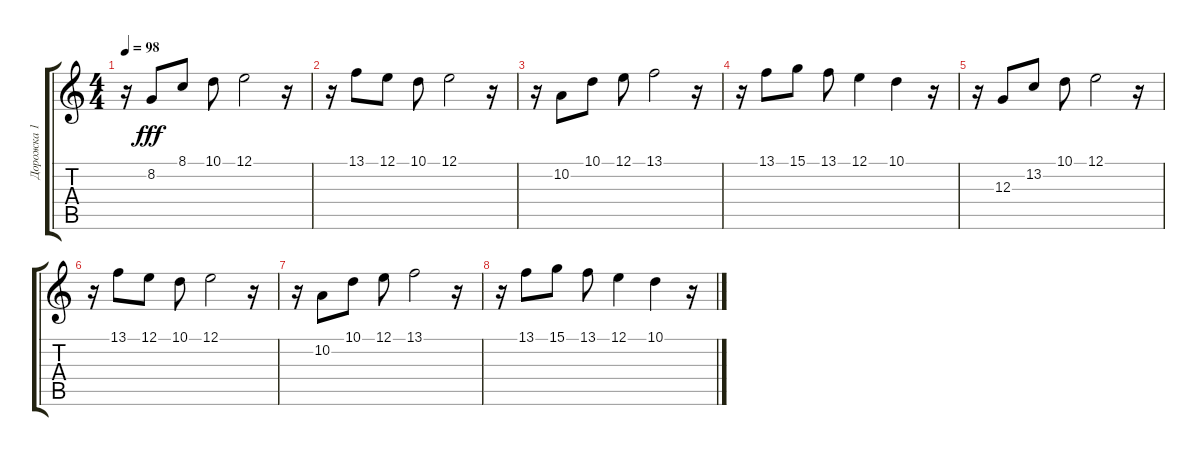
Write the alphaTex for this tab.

\track ("Дорожка 1" "Дорожка 1") {instrument trumpet}
\staff {score tabs}
\tuning (E4 B3 G3 D3 A2 E2) {hide}
\ts (4 4)
\tempo 98
\clef g2
\ks c
r.16{dy fff instrument trumpet} 8.2.8 8.1.8 10.1.8 12.1.2 r.16 |
r.16 13.1.8 12.1.8 10.1.8 12.1.2 r.16 |
r.16 10.2.8 10.1.8 12.1.8 13.1.2 r.16 |
r.16 13.1.8 15.1.8 13.1.8 12.1.4 10.1.4 r.16 |
r.16 12.3.8 13.2.8 10.1.8 12.1.2 r.16 |
r.16 13.1.8 12.1.8 10.1.8 12.1.2 r.16 |
r.16 10.2.8 10.1.8 12.1.8 13.1.2 r.16 |
r.16 13.1.8 15.1.8 13.1.8 12.1.4 10.1.4 r.16
